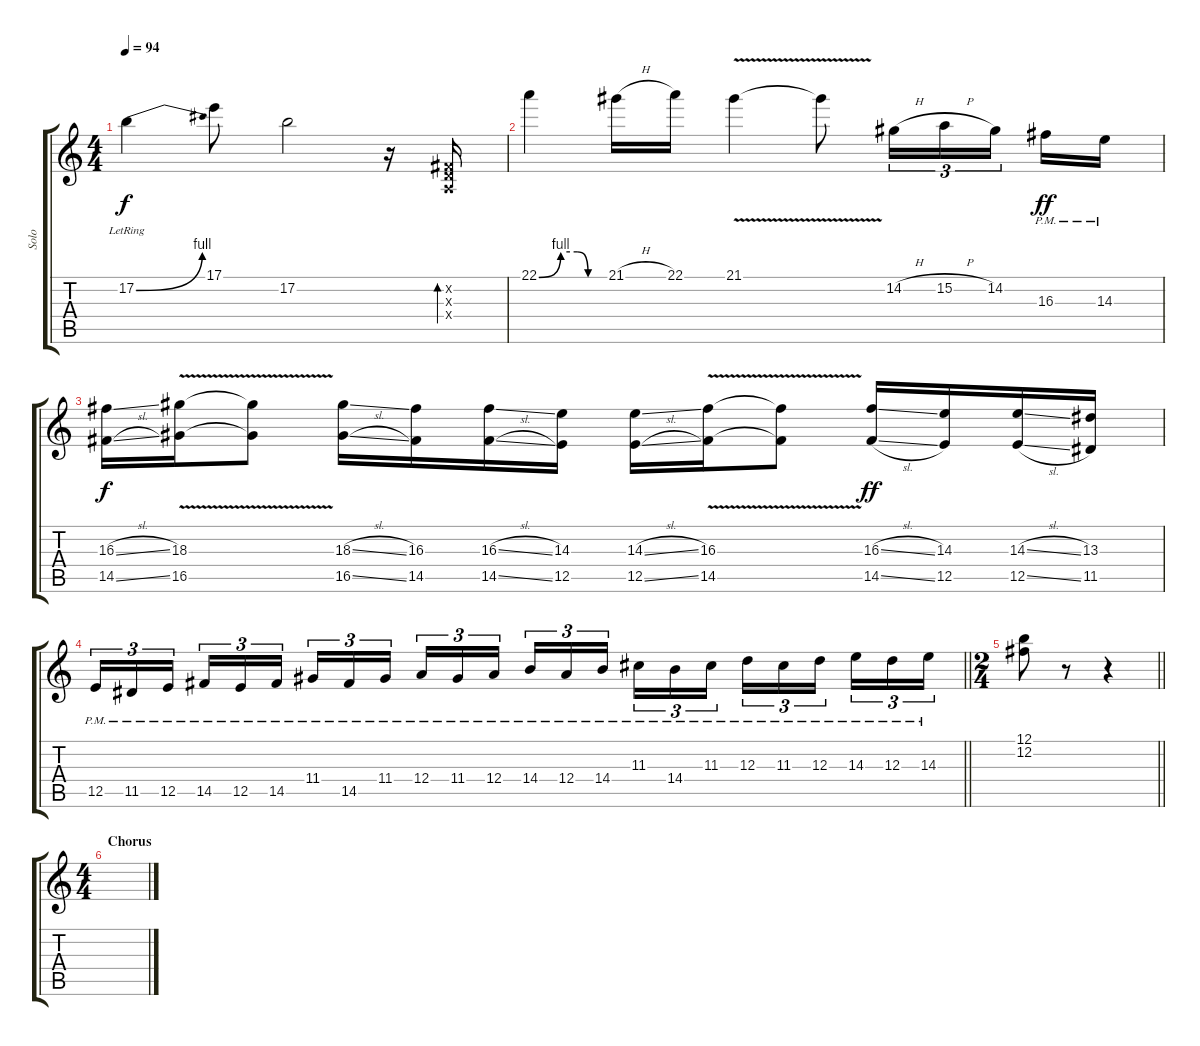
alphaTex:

\track ("Solo" "Solo") {instrument overdrivenguitar}
\staff {score tabs}
\tuning (B3 Gb3 D3 A2 E2 B1) {hide}
\ts (4 4)
\tempo 94
\clef g2
\ks c
17.2{be (bend 0 0 60 4) lr}.4{dy f} 17.1.8 17.2.2 r.16 (0.2{x} 0.3{x} 0.4{x}).16{bd 120} |
22.1{be (custom 0 0 20 4 35 4 45 0 60 0)}.4 21.1{h}.16 22.1.16 21.1{v}.4 21.1{t}.8 14.2{h}.16{tu (3 2)} 15.2{h}.16{tu (3 2)} 14.2.16{tu (3 2) beam splitsecondary} 16.3{pm}.16{dy ff} 14.3{pm}.16 |
(16.3{sl} 14.5{sl}).16{dy f} (18.3{v} 16.5{v}).16 (18.3{t} 16.5{t}).8 (18.3{sl} 16.5{sl}).16 (16.3 14.5).16 (16.3{sl} 14.5{sl}).16 (14.3 12.5).16 (14.3{sl} 12.5{sl}).16 (16.3{v} 14.5{v}).16 (16.3{t} 14.5{t}).8 (16.3{sl} 14.5{sl}).16{dy ff} (14.3 12.5).16 (14.3{sl} 12.5{sl}).16 (13.3 11.5).16 |
\barLineRight lightlight
12.5{pm}.16{tu (3 2)} 11.5{pm}.16{tu (3 2)} 12.5{pm}.16{tu (3 2) beam splitsecondary} 14.5{pm}.16{tu (3 2)} 12.5{pm}.16{tu (3 2)} 14.5{pm}.16{tu (3 2)} 11.4{pm}.16{tu (3 2)} 14.5{pm}.16{tu (3 2)} 11.4{pm}.16{tu (3 2) beam splitsecondary} 12.4{pm}.16{tu (3 2)} 11.4{pm}.16{tu (3 2)} 12.4{pm}.16{tu (3 2)} 14.4{pm}.16{tu (3 2)} 12.4{pm}.16{tu (3 2)} 14.4{pm}.16{tu (3 2) beam splitsecondary} 11.3{pm}.16{tu (3 2)} 14.4{pm}.16{tu (3 2)} 11.3{pm}.16{tu (3 2)} 12.3{pm}.16{tu (3 2)} 11.3{pm}.16{tu (3 2)} 12.3{pm}.16{tu (3 2) beam splitsecondary} 14.3{pm}.16{tu (3 2)} 12.3{pm}.16{tu (3 2)} 14.3{pm}.16{tu (3 2)} |
\ts (2 4)
\barLineRight lightlight
(12.1 12.2).8 r.8 r.4 |
\ts (4 4)
\section ("" "Chorus")
